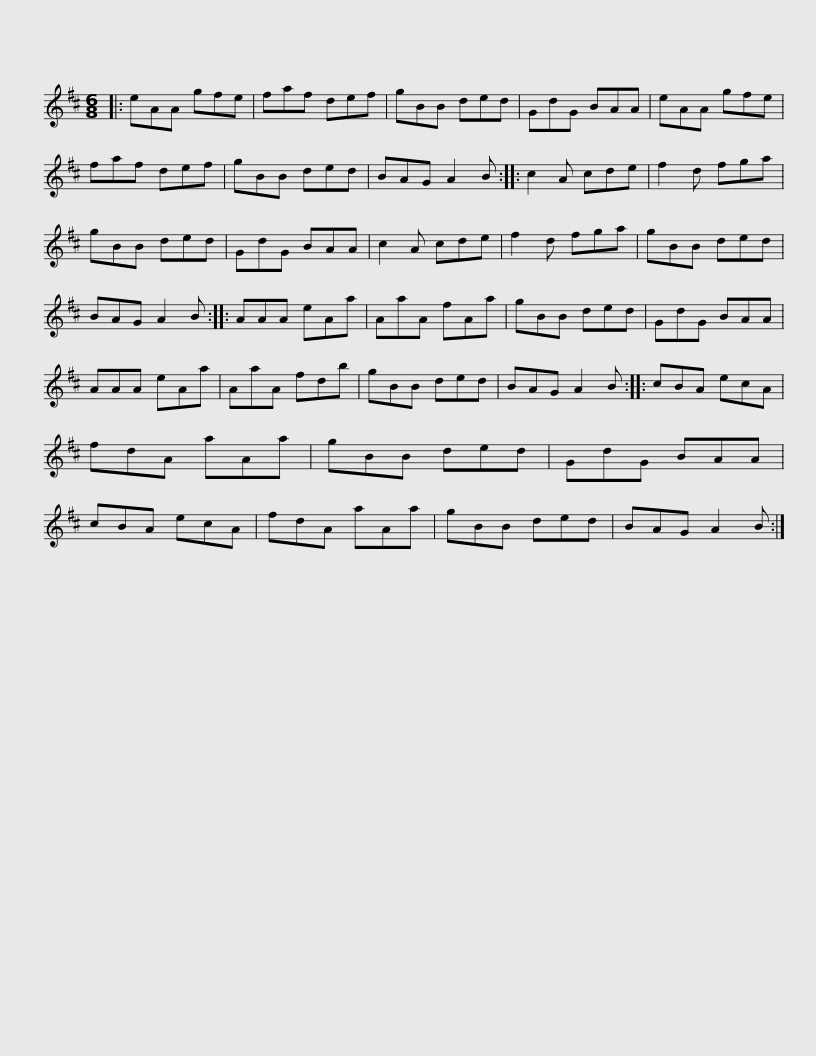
X:1
L:1/8
M:6/8
I:linebreak $
K:D
V:1 treble
V:1
|: eAA gfe | faf def | gBB ded | GdG BAA | eAA gfe | %5
 faf def | gBB ded |$ BAG A2 B :: c2 A cde | f2 d fga | %10
 gBB ded | GdG BAA | c2 A cde | f2 d fga | gBB ded |$ %15
 BAG A2 B :: AAA eAa | AaA fAa | gBB ded | GdG BAA | %20
 AAA eAa | AaA fdb |$ gBB ded | BAG A2 B :: cBA ecA | %25
 fdA aAa | gBB ded | GdG BAA | cBA ecA |$ fdA aAa | %30
 gBB ded | BAG A2 B :| %32
